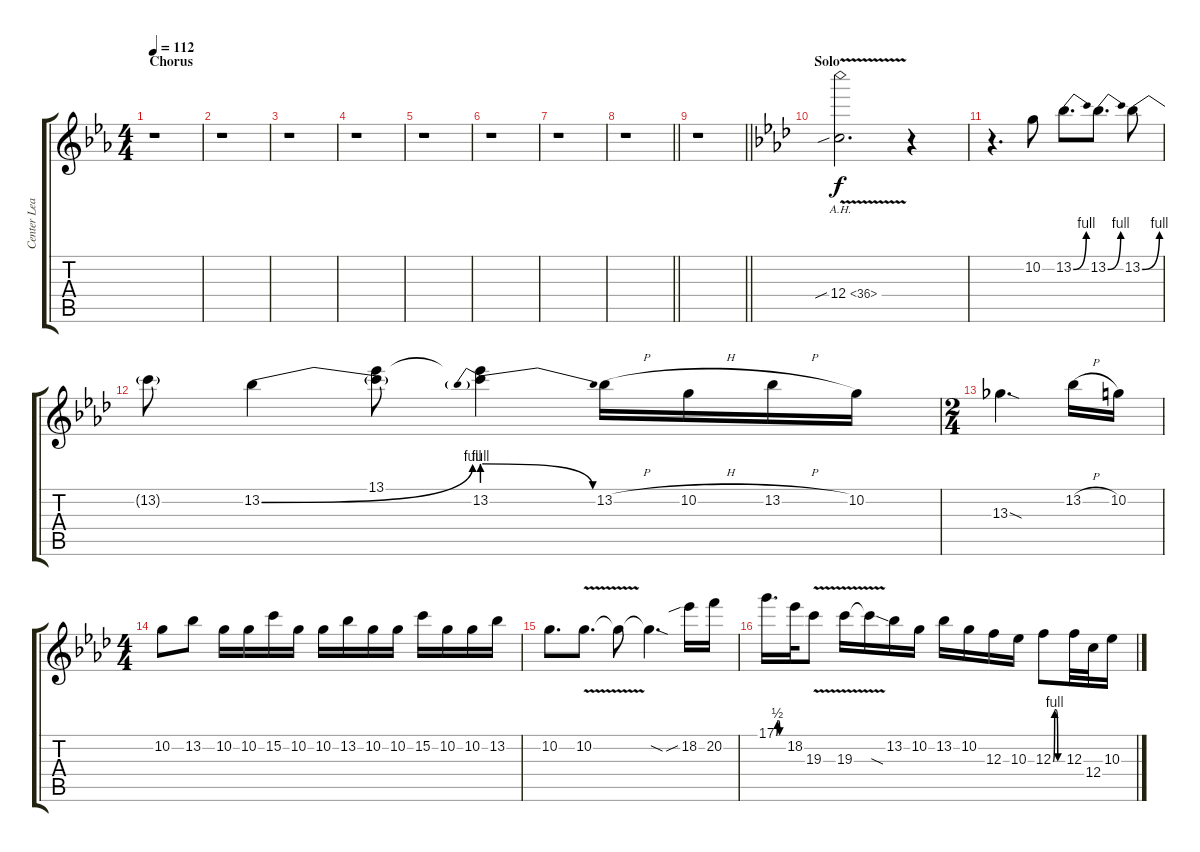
\track ("Center Lead Guitar" "Center Lea") {instrument distortionguitar}
\staff {score tabs}
\tuning (D4 A3 F3 C3 G2 C2) {hide}
\ts (4 4)
\section ("" "Chorus")
\tempo 112
\clef g2
\ks eb
r.1{dy f} |
r.1 |
r.1 |
r.1 |
r.1 |
r.1 |
r.1 |
\barLineRight lightlight
r.1 |
\section ("" "")
\barLineRight lightlight
r.1 |
\section ("" "Solo")
\ks ab
12.4{ah 24 v sib}.2{d} r.4 |
r.4{d} 10.2.8 13.2{be (bend 0 0 60 4)}.8{d} 13.2{be (bend 0 0 60 4)}.8{d} 13.2{be (bend 0 0 60 4)}.8 |
13.2{t}.8 13.2{be (bend 0 0 60 4)}.4 (13.1 13.2{t}).8 (13.1{t} 13.2{be (prebendrelease 0 4 60 0)}).4 13.2{h}.16 10.2{h}.16 13.2{h}.16 10.2.16 |
\ts (2 4)
13.3{sod}.4{d} 13.2{h}.16 10.2.16 |
\ts (4 4)
10.2.8 13.2.8 10.2.16 10.2.16 15.2.16 10.2.16 10.2.16 13.2.16 10.2.16 10.2.16 15.2.16 10.2.16 10.2.16 13.2.16 |
10.2.8{d} 10.2{v}.8{d} 10.2{t}.8 10.2{sod t}.4{d} 18.2{sib}.16 20.2.16 |
17.1{be (custom 0 0 10 2 20 2 30 0 60 0)}.16{d} 18.2.32 19.3{v}.8 19.3{v}.16 19.3{sod t}.16 13.2.16 10.2.16 13.2.16 10.2.16 12.3.16 10.3.16 12.3{be (custom 0 0 10 4 20 4 30 0 60 0)}.8 12.3.32 12.4.32 10.3.16
